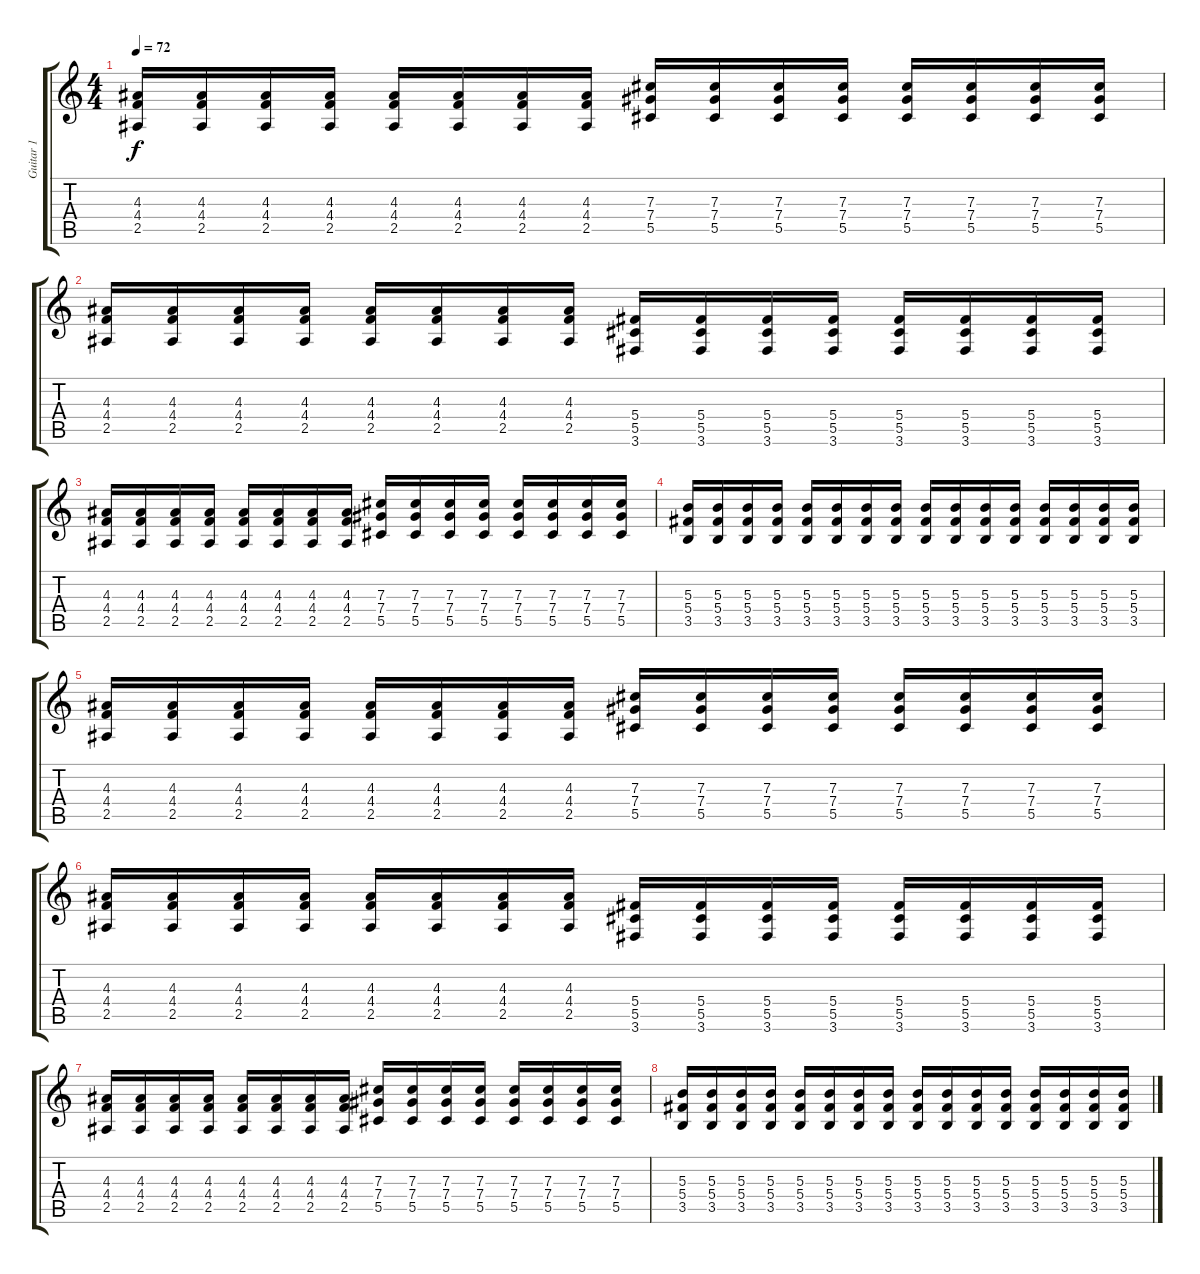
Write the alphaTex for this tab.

\track ("Guitar 1" "Guitar 1") {instrument distortionguitar}
\staff {score tabs}
\tuning (Eb4 Bb3 Gb3 Db3 Ab2 Eb2) {hide}
\ts (4 4)
\tempo 72
\clef g2
\ks c
(4.3 4.4 2.5).16{dy f} (4.3 4.4 2.5).16 (4.3 4.4 2.5).16 (4.3 4.4 2.5).16 (4.3 4.4 2.5).16 (4.3 4.4 2.5).16 (4.3 4.4 2.5).16 (4.3 4.4 2.5).16 (7.3 7.4 5.5).16 (7.3 7.4 5.5).16 (7.3 7.4 5.5).16 (7.3 7.4 5.5).16 (7.3 7.4 5.5).16 (7.3 7.4 5.5).16 (7.3 7.4 5.5).16 (7.3 7.4 5.5).16 |
(4.3 4.4 2.5).16 (4.3 4.4 2.5).16 (4.3 4.4 2.5).16 (4.3 4.4 2.5).16 (4.3 4.4 2.5).16 (4.3 4.4 2.5).16 (4.3 4.4 2.5).16 (4.3 4.4 2.5).16 (5.4 5.5 3.6).16 (5.4 5.5 3.6).16 (5.4 5.5 3.6).16 (5.4 5.5 3.6).16 (5.4 5.5 3.6).16 (5.4 5.5 3.6).16 (5.4 5.5 3.6).16 (5.4 5.5 3.6).16 |
(4.3 4.4 2.5).16 (4.3 4.4 2.5).16 (4.3 4.4 2.5).16 (4.3 4.4 2.5).16 (4.3 4.4 2.5).16 (4.3 4.4 2.5).16 (4.3 4.4 2.5).16 (4.3 4.4 2.5).16 (7.3 7.4 5.5).16 (7.3 7.4 5.5).16 (7.3 7.4 5.5).16 (7.3 7.4 5.5).16 (7.3 7.4 5.5).16 (7.3 7.4 5.5).16 (7.3 7.4 5.5).16 (7.3 7.4 5.5).16 |
(5.3 5.4 3.5).16 (5.3 5.4 3.5).16 (5.3 5.4 3.5).16 (5.3 5.4 3.5).16 (5.3 5.4 3.5).16 (5.3 5.4 3.5).16 (5.3 5.4 3.5).16 (5.3 5.4 3.5).16 (5.3 5.4 3.5).16 (5.3 5.4 3.5).16 (5.3 5.4 3.5).16 (5.3 5.4 3.5).16 (5.3 5.4 3.5).16 (5.3 5.4 3.5).16 (5.3 5.4 3.5).16 (5.3 5.4 3.5).16 |
(4.3 4.4 2.5).16 (4.3 4.4 2.5).16 (4.3 4.4 2.5).16 (4.3 4.4 2.5).16 (4.3 4.4 2.5).16 (4.3 4.4 2.5).16 (4.3 4.4 2.5).16 (4.3 4.4 2.5).16 (7.3 7.4 5.5).16 (7.3 7.4 5.5).16 (7.3 7.4 5.5).16 (7.3 7.4 5.5).16 (7.3 7.4 5.5).16 (7.3 7.4 5.5).16 (7.3 7.4 5.5).16 (7.3 7.4 5.5).16 |
(4.3 4.4 2.5).16 (4.3 4.4 2.5).16 (4.3 4.4 2.5).16 (4.3 4.4 2.5).16 (4.3 4.4 2.5).16 (4.3 4.4 2.5).16 (4.3 4.4 2.5).16 (4.3 4.4 2.5).16 (5.4 5.5 3.6).16 (5.4 5.5 3.6).16 (5.4 5.5 3.6).16 (5.4 5.5 3.6).16 (5.4 5.5 3.6).16 (5.4 5.5 3.6).16 (5.4 5.5 3.6).16 (5.4 5.5 3.6).16 |
(4.3 4.4 2.5).16 (4.3 4.4 2.5).16 (4.3 4.4 2.5).16 (4.3 4.4 2.5).16 (4.3 4.4 2.5).16 (4.3 4.4 2.5).16 (4.3 4.4 2.5).16 (4.3 4.4 2.5).16 (7.3 7.4 5.5).16 (7.3 7.4 5.5).16 (7.3 7.4 5.5).16 (7.3 7.4 5.5).16 (7.3 7.4 5.5).16 (7.3 7.4 5.5).16 (7.3 7.4 5.5).16 (7.3 7.4 5.5).16 |
(5.3 5.4 3.5).16 (5.3 5.4 3.5).16 (5.3 5.4 3.5).16 (5.3 5.4 3.5).16 (5.3 5.4 3.5).16 (5.3 5.4 3.5).16 (5.3 5.4 3.5).16 (5.3 5.4 3.5).16 (5.3 5.4 3.5).16 (5.3 5.4 3.5).16 (5.3 5.4 3.5).16 (5.3 5.4 3.5).16 (5.3 5.4 3.5).16 (5.3 5.4 3.5).16 (5.3 5.4 3.5).16 (5.3 5.4 3.5).16
